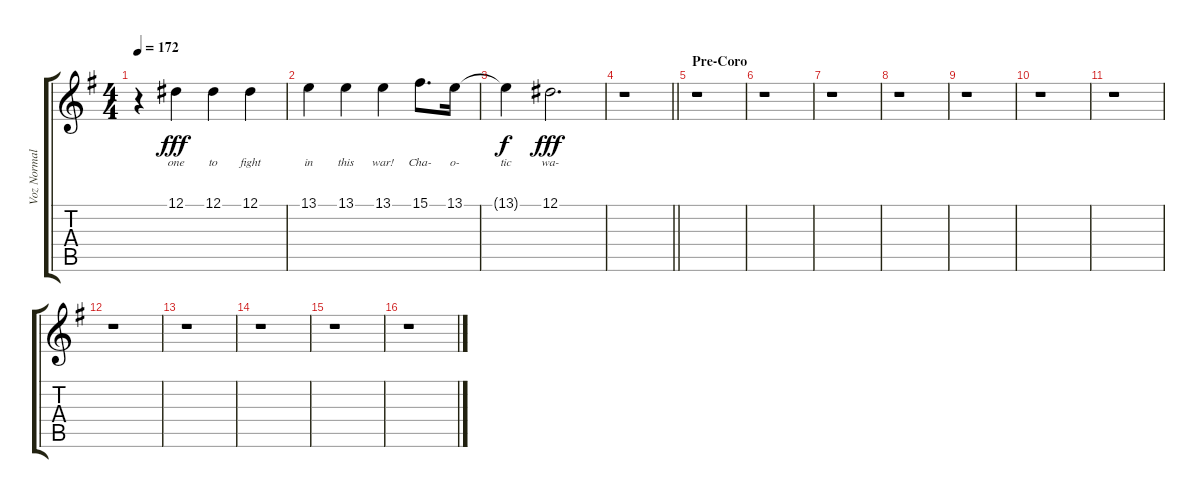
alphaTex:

\track ("Voz Normal" "Voz Normal") {instrument cello}
\staff {score tabs}
\tuning (Eb4 Bb3 Gb3 Db3 Ab2 Eb2) {hide}
\ts (4 4)
\tempo 172
\clef g2
\ks eminor
r.4{dy fff} 12.1.4{lyrics (0 "one") lyrics (1 "") lyrics (2 "") lyrics (3 "") lyrics (4 "")} 12.1.4{lyrics (0 "to") lyrics (1 "") lyrics (2 "") lyrics (3 "") lyrics (4 "")} 12.1.4{lyrics (0 "fight") lyrics (1 "") lyrics (2 "") lyrics (3 "") lyrics (4 "")} |
13.1.4{lyrics (0 "in") lyrics (1 "") lyrics (2 "") lyrics (3 "") lyrics (4 "")} 13.1.4{lyrics (0 "this") lyrics (1 "") lyrics (2 "") lyrics (3 "") lyrics (4 "")} 13.1.4{lyrics (0 "war!") lyrics (1 "") lyrics (2 "") lyrics (3 "") lyrics (4 "")} 15.1.8{d lyrics (0 "Cha-") lyrics (1 "") lyrics (2 "") lyrics (3 "") lyrics (4 "")} 13.1.16{lyrics (0 "o-") lyrics (1 "") lyrics (2 "") lyrics (3 "") lyrics (4 "")} |
13.1{t}.4{lyrics (0 "tic") lyrics (1 "") lyrics (2 "") lyrics (3 "") lyrics (4 "") dy f} 12.1.2{d lyrics (0 "wa-") lyrics (1 "") lyrics (2 "") lyrics (3 "") lyrics (4 "") dy fff} |
\barLineRight lightlight
r.1 |
\section ("" "Pre-Coro")
r.1 |
r.1 |
r.1 |
r.1 |
r.1 |
r.1 |
r.1 |
r.1 |
r.1 |
r.1 |
r.1 |
r.1
